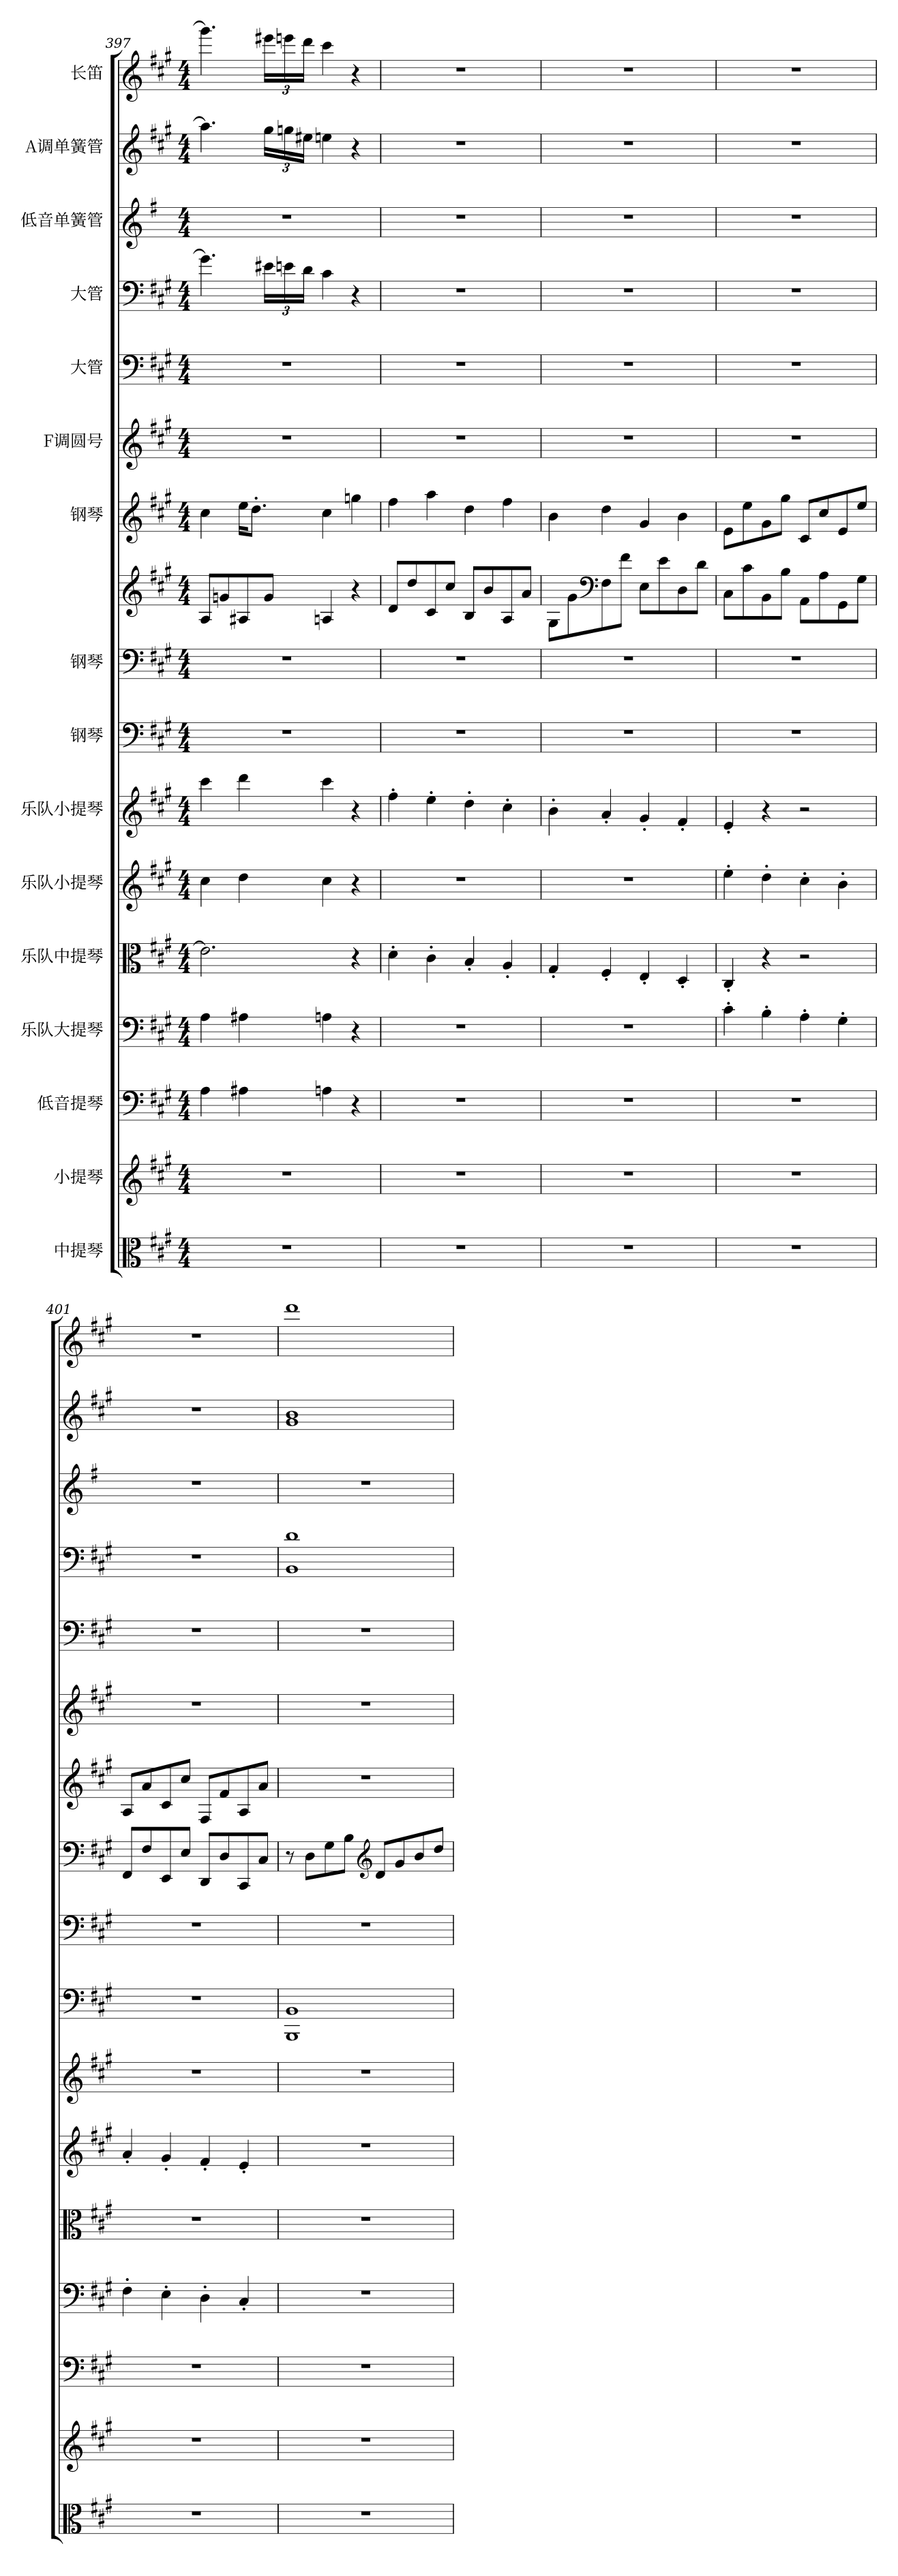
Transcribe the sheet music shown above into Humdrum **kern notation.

**kern	**kern	**kern	**kern	**kern	**kern	**kern	**kern	**kern	**kern	**kern	**kern	**kern	**kern	**kern	**kern	**kern
*part16	*part15	*part14	*part13	*part12	*part11	*part10	*part9	*part8	*part8	*part7	*part6	*part5	*part4	*part3	*part2	*part1
*staff17	*staff16	*staff15	*staff14	*staff13	*staff12	*staff11	*staff10	*staff9	*staff8	*staff7	*staff6	*staff5	*staff4	*staff3	*staff2	*staff1
*I"中提琴	*I"小提琴	*I"低音提琴	*I"乐队大提琴	*I"乐队中提琴	*I"乐队小提琴	*I"乐队小提琴	*I"钢琴	*I"钢琴	*	*I"钢琴	*I"F调圆号	*I"大管	*I"大管	*I"低音单簧管	*I"A调单簧管	*I"长笛
!!LO:PB:g=z
*clefC3	*clefG2	*clefF4	*clefF4	*clefC3	*clefG2	*clefG2	*clefF4	*clefF4	*clefG2	*clefG2	*clefG2	*clefF4	*clefF4	*clefG2	*clefG2	*clefG2
*	*	*ITrd7c12	*	*	*	*	*	*	*	*	*ITrd4c7	*	*	*ITrd8c14	*ITrd2c3	*
*k[f#c#g#]	*k[f#c#g#]	*k[f#c#g#]	*k[f#c#g#]	*k[f#c#g#]	*k[f#c#g#]	*k[f#c#g#]	*k[f#c#g#]	*k[f#c#g#]	*k[f#c#g#]	*k[f#c#g#]	*k[f#c#]	*k[f#c#g#]	*k[f#c#g#]	*k[f#]	*k[f#c#g#d#a#e#]	*k[f#c#g#]
*M4/4	*M4/4	*M4/4	*M4/4	*M4/4	*M4/4	*M4/4	*M4/4	*M4/4	*M4/4	*M4/4	*M4/4	*M4/4	*M4/4	*M4/4	*M4/4	*M4/4
=397	=397	=397	=397	=397	=397	=397	=397	=397	=397	=397	=397	=397	=397	=397	=397	=397
1r	1r	4AA\	4A\	2.e\]	4cc#\	4ccc#\	1r	1r	8A/L	4cc#\	1r	1r	4.g\]	1r	4.ff##\]	4.ggg\]
.	.	.	.	.	.	.	.	.	8gn/	.	.	.	.	.	.	.
.	.	4AA#X\	4A#X\	.	4dd\	4ddd\	.	.	8A#X/	16ee\KL	.	.	.	.	.	.
.	.	.	.	.	.	.	.	.	.	8.dd'\J	.	.	.	.	.	.
*	*	*	*	*	*	*	*	*	*	*	*	*	*Xbrackettup	*	*Xbrackettup	*Xbrackettup
.	.	.	.	.	.	.	.	.	8g/J	.	.	.	24e#X\LL	.	24ee#\LL	24eee#X\LL
.	.	.	.	.	.	.	.	.	.	.	.	.	24en\	.	24een\	24eeen\
.	.	.	.	.	.	.	.	.	.	.	.	.	24d\JJ	.	24cc##X\JJ	24ddd\JJ
.	.	4AAn\	4An\	.	4cc#\	4ccc#\	.	.	4An/	4cc#\	.	.	4c#\	.	4cc#X\	4ccc#\
.	.	4r	4r	4r	4r	4r	.	.	4r	4ggn\	.	.	4r	.	4r	4r
=398	=398	=398	=398	=398	=398	=398	=398	=398	=398	=398	=398	=398	=398	=398	=398	=398
1r	1r	1r	1r	4d'\	1r	4ff#'\	1r	1r	8d/L	4ff#\	1r	1r	1r	1r	1r	1r
.	.	.	.	.	.	.	.	.	8dd/	.	.	.	.	.	.	.
.	.	.	.	4c#'\	.	4ee'\	.	.	8c#/	4aa\	.	.	.	.	.	.
.	.	.	.	.	.	.	.	.	8cc#/J	.	.	.	.	.	.	.
.	.	.	.	4B'/	.	4dd'\	.	.	8B/L	4dd\	.	.	.	.	.	.
.	.	.	.	.	.	.	.	.	8b/	.	.	.	.	.	.	.
.	.	.	.	4A'/	.	4cc#'\	.	.	8A/	4ff#\	.	.	.	.	.	.
.	.	.	.	.	.	.	.	.	8a/J	.	.	.	.	.	.	.
=399	=399	=399	=399	=399	=399	=399	=399	=399	=399	=399	=399	=399	=399	=399	=399	=399
1r	1r	1r	1r	4G#'/	1r	4b'\	1r	1r	8G#\L	4b\	1r	1r	1r	1r	1r	1r
.	.	.	.	.	.	.	.	.	8g#\	.	.	.	.	.	.	.
*	*	*	*	*	*	*	*	*	*clefF4	*	*	*	*	*	*	*
.	.	.	.	4F#'/	.	4a'/	.	.	8F#\	4dd\	.	.	.	.	.	.
.	.	.	.	.	.	.	.	.	8f#\J	.	.	.	.	.	.	.
.	.	.	.	4E'/	.	4g#'/	.	.	8E\L	4g#/	.	.	.	.	.	.
.	.	.	.	.	.	.	.	.	8e\	.	.	.	.	.	.	.
.	.	.	.	4D'/	.	4f#'/	.	.	8D\	4b\	.	.	.	.	.	.
.	.	.	.	.	.	.	.	.	8d\J	.	.	.	.	.	.	.
=400	=400	=400	=400	=400	=400	=400	=400	=400	=400	=400	=400	=400	=400	=400	=400	=400
1r	1r	1r	4c#'\	4C#'/	4ee'\	4e'/	1r	1r	8C#\L	8e\L	1r	1r	1r	1r	1r	1r
.	.	.	.	.	.	.	.	.	8c#\	8ee\	.	.	.	.	.	.
.	.	.	4B'\	4r	4dd'\	4r	.	.	8BB\	8g#\	.	.	.	.	.	.
.	.	.	.	.	.	.	.	.	8B\J	8gg#\J	.	.	.	.	.	.
.	.	.	4A'\	2r	4cc#'\	2r	.	.	8AA\L	8c#/L	.	.	.	.	.	.
.	.	.	.	.	.	.	.	.	8A\	8cc#/	.	.	.	.	.	.
.	.	.	4G#'\	.	4b'\	.	.	.	8GG#\	8e/	.	.	.	.	.	.
.	.	.	.	.	.	.	.	.	8G#\J	8ee/J	.	.	.	.	.	.
!!LO:PB:g=z
=401	=401	=401	=401	=401	=401	=401	=401	=401	=401	=401	=401	=401	=401	=401	=401	=401
1r	1r	1r	4F#'\	1r	4a'/	1r	1r	1r	8FF#/L	8A/L	1r	1r	1r	1r	1r	1r
.	.	.	.	.	.	.	.	.	8F#/	8a/	.	.	.	.	.	.
.	.	.	4E'\	.	4g#'/	.	.	.	8EE/	8c#/	.	.	.	.	.	.
.	.	.	.	.	.	.	.	.	8E/J	8cc#/J	.	.	.	.	.	.
.	.	.	4D'\	.	4f#'/	.	.	.	8DD/L	8F#/L	.	.	.	.	.	.
.	.	.	.	.	.	.	.	.	8D/	8f#/	.	.	.	.	.	.
.	.	.	4C#'/	.	4e'/	.	.	.	8CC#/	8A/	.	.	.	.	.	.
.	.	.	.	.	.	.	.	.	8C#/J	8a/J	.	.	.	.	.	.
=402	=402	=402	=402	=402	=402	=402	=402	=402	=402	=402	=402	=402	=402	=402	=402	=402
1r	1r	1r	1r	1r	1r	1r	1BBB 1BB	1r	8r	1r	1r	1r	1BB 1d	1r	1e# 1g#	1ddd
.	.	.	.	.	.	.	.	.	8D\L	.	.	.	.	.	.	.
.	.	.	.	.	.	.	.	.	8G#\	.	.	.	.	.	.	.
.	.	.	.	.	.	.	.	.	8B\J	.	.	.	.	.	.	.
*	*	*	*	*	*	*	*	*	*clefG2	*	*	*	*	*	*	*
.	.	.	.	.	.	.	.	.	8d/L	.	.	.	.	.	.	.
.	.	.	.	.	.	.	.	.	8g#/	.	.	.	.	.	.	.
.	.	.	.	.	.	.	.	.	8b/	.	.	.	.	.	.	.
.	.	.	.	.	.	.	.	.	8dd/J	.	.	.	.	.	.	.
=	=	=	=	=	=	=	=	=	=	=	=	=	=	=	=	=
*-	*-	*-	*-	*-	*-	*-	*-	*-	*-	*-	*-	*-	*-	*-	*-	*-
